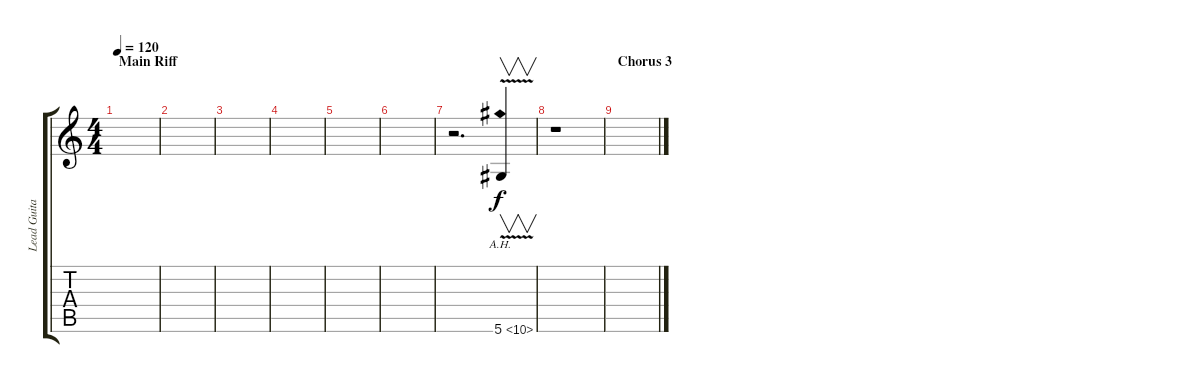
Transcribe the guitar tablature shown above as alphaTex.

\track ("Lead Guitar 1" "Lead Guita") {instrument distortionguitar}
\staff {score tabs}
\tuning (Eb4 Bb3 Gb3 Db3 Ab2 Eb2) {hide}
\ts (4 4)
\section ("" "Main Riff")
\tempo 120
\clef g2
\ks c
|
|
|
|
|
|
r.2{d} 5.6{ah 5 v}.4{v instrument guitarharmonics} |
r.1{instrument distortionguitar} |
\section ("" "Chorus 3")
